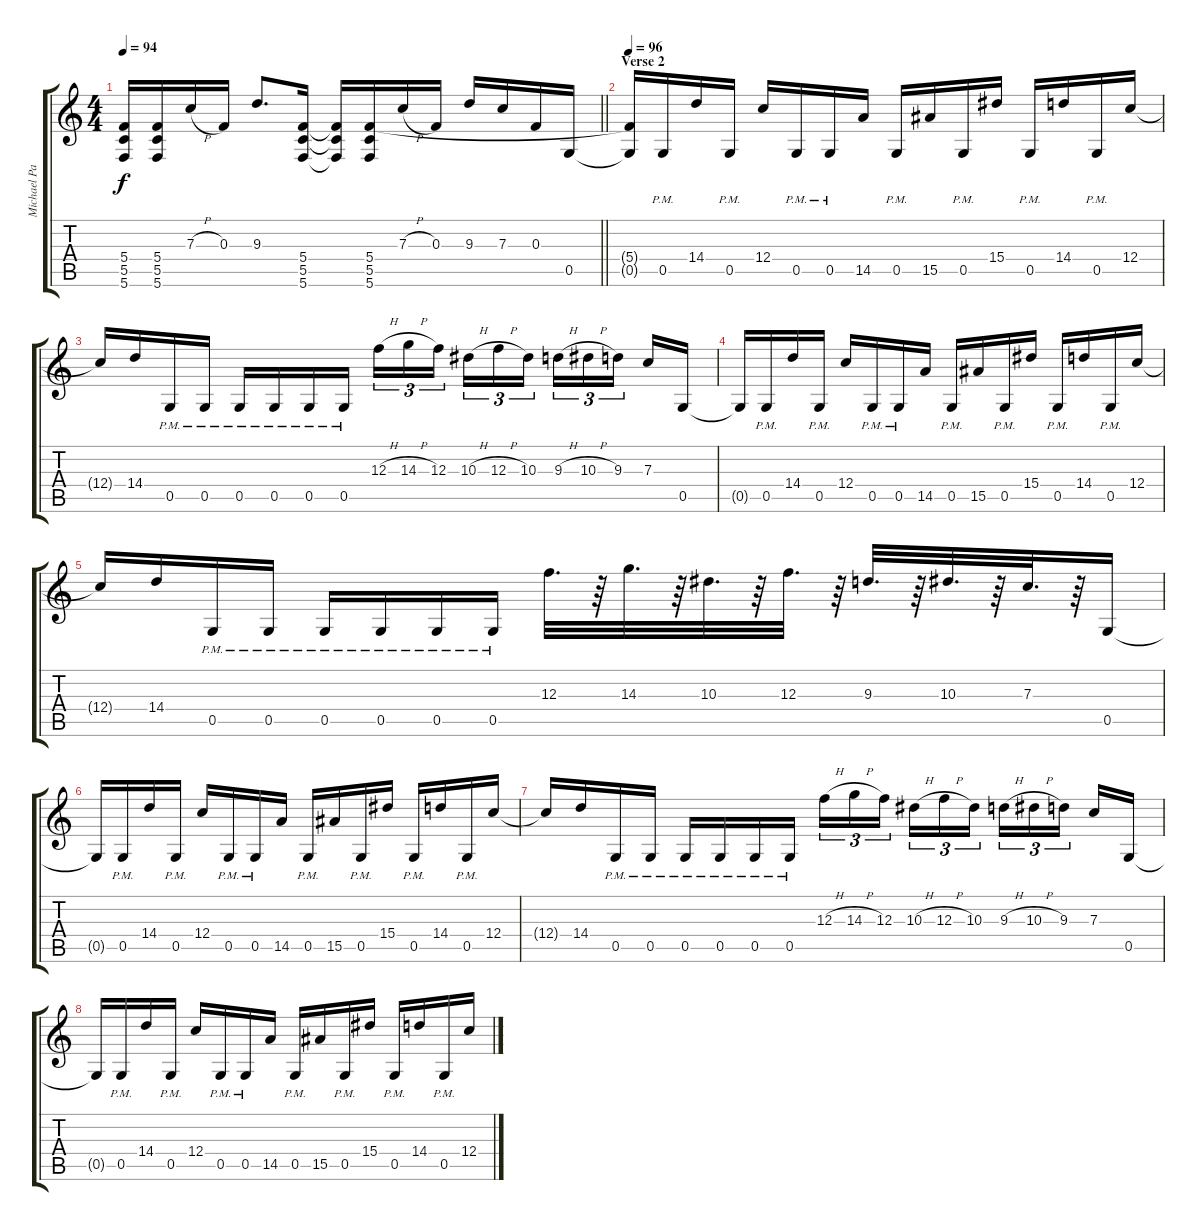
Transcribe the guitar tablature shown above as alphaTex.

\track ("Michael Padge" "Michael Pa") {instrument distortionguitar}
\staff {score tabs}
\tuning (D4 A3 F3 C3 G2 C2) {hide}
\ts (4 4)
\tempo 94
\clef g2
\barLineRight lightlight
\ks c
(5.4{t} 5.5{t} 5.6{t}).16{dy f} (5.4 5.5 5.6).16 7.3{h}.16 0.3.16 9.3.8{d} (5.4 5.5 5.6).16 (5.4{t} 5.5{t} 5.6{t}).16 (5.4 5.5 5.6).16 7.3{h}.16 0.3.16 9.3.16 7.3.16 0.3.16 0.5.16 |
\section ("" "Verse 2")
\tempo 96
(5.4{t} 0.5{t}).16 0.5{pm}.16 14.4.16 0.5{pm}.16 12.4.16 0.5{pm}.16 0.5{pm}.16 14.5.16 0.5{pm}.16 15.5.16 0.5{pm}.16 15.4.16 0.5{pm}.16 14.4.16 0.5{pm}.16 12.4.16 |
12.4{t}.16 14.4.16 0.5{pm}.16 0.5{pm}.16 0.5{pm}.16 0.5{pm}.16 0.5{pm}.16 0.5{pm}.16 12.3{h}.16{tu (3 2)} 14.3{h}.16{tu (3 2)} 12.3.16{tu (3 2) beam splitsecondary} 10.3{h}.16{tu (3 2)} 12.3{h}.16{tu (3 2)} 10.3.16{tu (3 2)} 9.3{h}.16{tu (3 2)} 10.3{h}.16{tu (3 2)} 9.3.16{tu (3 2) beam splitsecondary} 7.3.16 0.5.16 |
0.5{t}.16 0.5{pm}.16 14.4.16 0.5{pm}.16 12.4.16 0.5{pm}.16 0.5{pm}.16 14.5.16 0.5{pm}.16 15.5.16 0.5{pm}.16 15.4.16 0.5{pm}.16 14.4.16 0.5{pm}.16 12.4.16 |
12.4{t}.16 14.4.16 0.5{pm}.16 0.5{pm}.16 0.5{pm}.16 0.5{pm}.16 0.5{pm}.16 0.5{pm}.16 12.3.32{d} r.64 14.3.32{d} r.64 10.3.32{d} r.64 12.3.32{d} r.64 9.3.32{d} r.64 10.3.32{d} r.64 7.3.32{d} r.64 0.5.16 |
0.5{t}.16 0.5{pm}.16 14.4.16 0.5{pm}.16 12.4.16 0.5{pm}.16 0.5{pm}.16 14.5.16 0.5{pm}.16 15.5.16 0.5{pm}.16 15.4.16 0.5{pm}.16 14.4.16 0.5{pm}.16 12.4.16 |
12.4{t}.16 14.4.16 0.5{pm}.16 0.5{pm}.16 0.5{pm}.16 0.5{pm}.16 0.5{pm}.16 0.5{pm}.16 12.3{h}.16{tu (3 2)} 14.3{h}.16{tu (3 2)} 12.3.16{tu (3 2) beam splitsecondary} 10.3{h}.16{tu (3 2)} 12.3{h}.16{tu (3 2)} 10.3.16{tu (3 2)} 9.3{h}.16{tu (3 2)} 10.3{h}.16{tu (3 2)} 9.3.16{tu (3 2) beam splitsecondary} 7.3.16 0.5.16 |
0.5{t}.16 0.5{pm}.16 14.4.16 0.5{pm}.16 12.4.16 0.5{pm}.16 0.5{pm}.16 14.5.16 0.5{pm}.16 15.5.16 0.5{pm}.16 15.4.16 0.5{pm}.16 14.4.16 0.5{pm}.16 12.4.16
